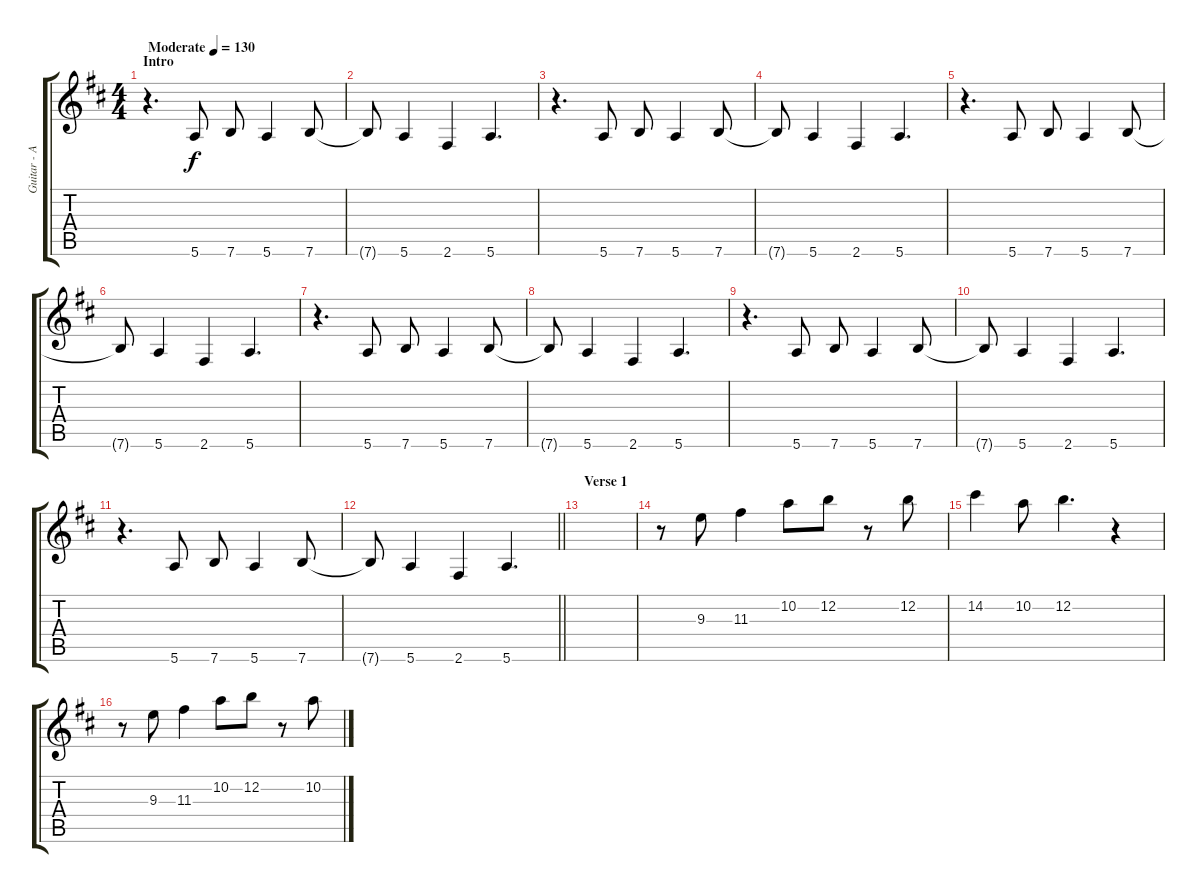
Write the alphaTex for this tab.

\track ("Guitar - Alex Turner" "Guitar - A") {instrument overdrivenguitar}
\staff {score tabs}
\tuning (E4 B3 G3 D3 A2 E2) {hide}
\ts (4 4)
\section ("" "Intro")
\tempo (130 "Moderate")
\clef g2
\ks d
r.4{d dy f instrument overdrivenguitar} 5.6.8 7.6.8 5.6.4 7.6.8 |
7.6{t}.8 5.6.4 2.6.4 5.6.4{d} |
r.4{d} 5.6.8 7.6.8 5.6.4 7.6.8 |
7.6{t}.8 5.6.4 2.6.4 5.6.4{d} |
r.4{d} 5.6.8 7.6.8 5.6.4 7.6.8 |
7.6{t}.8 5.6.4 2.6.4 5.6.4{d} |
r.4{d} 5.6.8 7.6.8 5.6.4 7.6.8 |
7.6{t}.8 5.6.4 2.6.4 5.6.4{d} |
r.4{d} 5.6.8 7.6.8 5.6.4 7.6.8 |
7.6{t}.8 5.6.4 2.6.4 5.6.4{d} |
r.4{d} 5.6.8 7.6.8 5.6.4 7.6.8 |
\barLineRight lightlight
7.6{t}.8 5.6.4 2.6.4 5.6.4{d} |
\section ("" "Verse 1")
|
r.8 9.3.8 11.3.4 10.2.8 12.2.8 r.8 12.2.8 |
14.2.4 10.2.8 12.2.4{d} r.4 |
r.8 9.3.8 11.3.4 10.2.8 12.2.8 r.8 10.2.8
